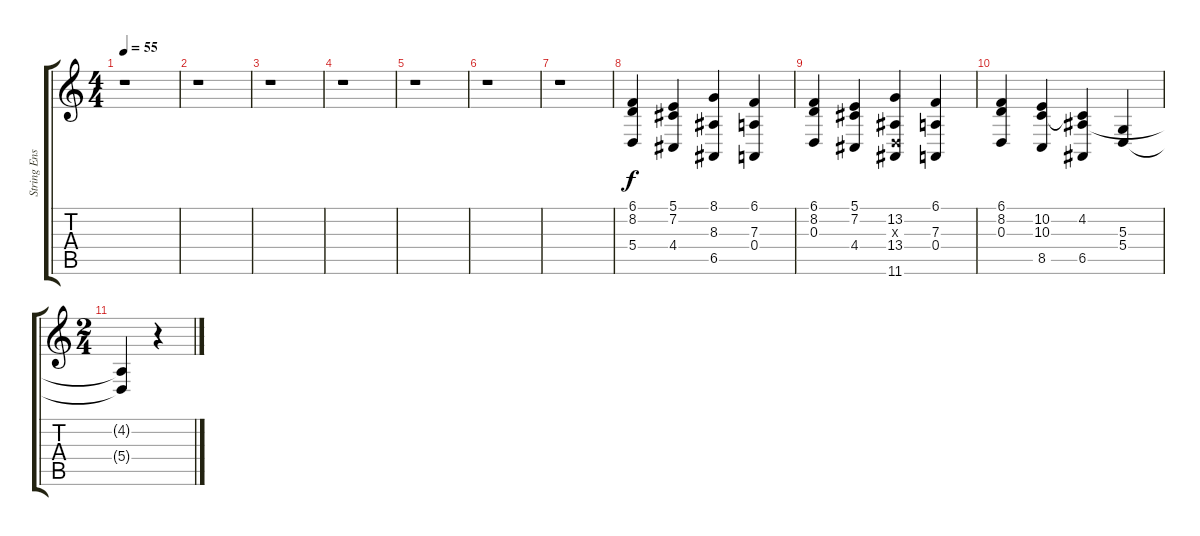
\track ("String Ensemble" "String Ens") {instrument tremolostrings}
\staff {score tabs}
\tuning (B3 Gb3 D3 A2 E2 B1) {hide}
\ts (4 4)
\tempo 55
\clef g2
\ks c
r.1{dy f volume 13 balance 8 instrument tremolostrings} |
r.1 |
r.1 |
r.1 |
r.1 |
r.1 |
r.1 |
(6.1 8.2 5.4).4 (5.1 7.2 4.4).4 (8.1 8.3 6.5).4 (6.1 7.3 0.4).4 |
(6.1 8.2 0.3).4 (5.1 7.2 4.4).4 (13.2 0.3{x} 13.4 11.6).4 (6.1 7.3 0.4).4 |
(6.1 8.2 0.3).4 (10.2 10.3 8.5).4 (4.2 10.3{t} 6.5).4 (5.3 5.4).4 |
\ts (2 4)
(4.2{t} 5.4{t}).4 r.4
